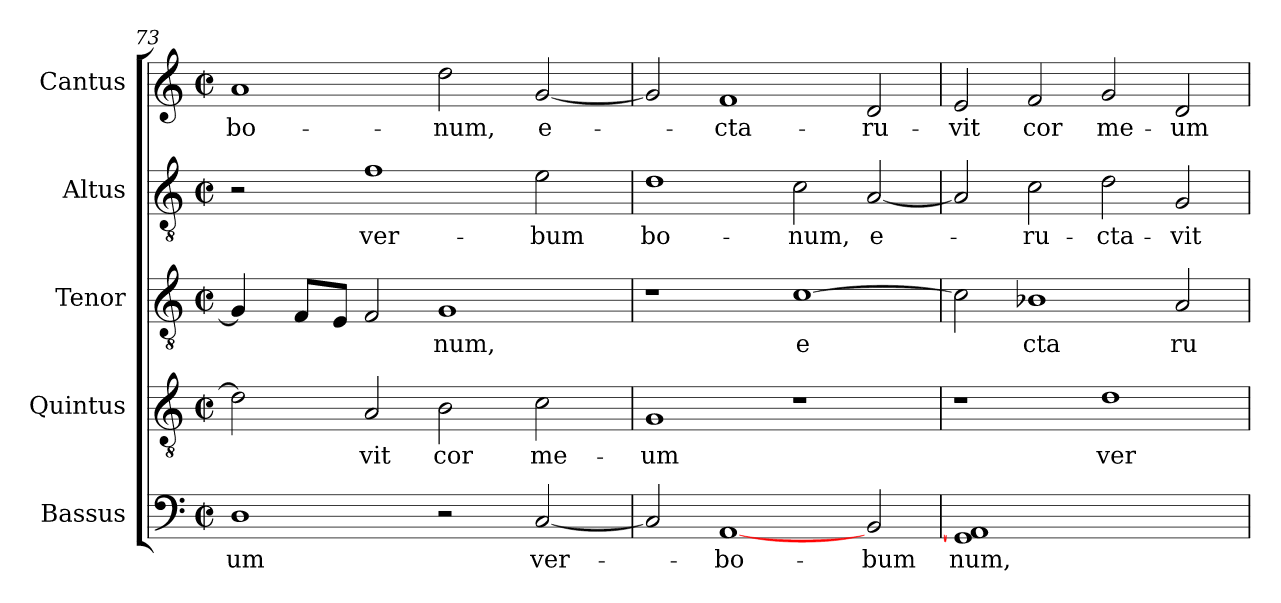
**kern	**text	**kern	**text	**kern	**text	**kern	**text	**kern	**text
*part5	*part5	*part4	*part4	*part3	*part3	*part2	*part2	*part1	*part1
*staff5	*staff5	*staff4	*staff4	*staff3	*staff3	*staff2	*staff2	*staff1	*staff1
*I"Bassus	*	*I"Quintus	*	*I"Tenor	*	*I"Altus	*	*I"Cantus	*
!!LO:PB:g=z
*clefF4	*	*clefGv2	*	*clefGv2	*	*clefGv2	*	*clefG2	*
*	*	*	*	*k[]	*	*	*	*k[]	*
*	*	*	*	*C:	*	*	*	*C:	*
*M2/2	*	*M2/2	*	*M2/2	*	*M2/2	*	*M2/2	*
*met(c|)	*	*met(c|)	*	*met(c|)	*	*met(c|)	*	*met(c|)	*
=73	=73	=73	=73	=73	=73	=73	=73	=73	=73
!	!LO:LY:b:cj	!	!	!	!	!	!	!	!LO:LY:b:cj
*	*	*^	*	*^	*	*	*	*	*
1D	-um	2d\]	8ryy	.	4G/]	4ryy	.	2r	.	1a	bo-
.	.	.	1...ryy	.	.	.	.	.	.	.	.
.	.	.	.	.	8F/L	64ryy	.	.	.	.	.
.	.	.	.	.	.	1ryy	.	.	.	.	.
.	.	.	.	.	8E/J	.	.	.	.	.	.
!	!	!	!	!LO:LY:b:cj	!	!	!	!	!LO:LY:b:cj	!	!
.	.	2A/	.	-vit	2F/	.	.	1f	ver-	.	.
!	!	!	!	!LO:LY:b:cj	!	!	!LO:LY:b:cj	!	!	!	!LO:LY:b:cj
2r	.	2B\	.	cor	1G	.	num,	.	.	2dd\	-num,
.	.	.	.	.	.	2ryy	.	.	.	.	.
!	!LO:LY:b	!	!	!LO:LY:b:cj	!	!	!	!	!LO:LY:b:cj	!	!LO:LY:b:cj
[<2C/	ver-	2c\	.	me-	.	.	.	2e\	-bum	[<2g/	e-
.	.	.	.	.	.	8...ryy	.	.	.	.	.
=74	=74	=74	=74	=74	=74	=74	=74	=74	=74	=74	=74
!	!	!	!	!LO:LY:b:cj	!	!	!	!	!LO:LY:b:cj	!	!
*	*	*v	*v	*	*	*	*	*	*	*	*
*	*	*	*	*v	*v	*	*	*	*	*
2C/]	.	1G	-um	1r	.	1d	bo-	2g/]	.
!	!LO:LY:b:cj	!	!	!	!	!	!	!	!LO:LY:b:cj
[<1AA	bo-	.	.	.	.	.	.	1f	-cta-
!	!	!	!	!	!LO:LY:b:rj	!	!LO:LY:b:cj	!	!
.	.	1r	.	[>1c	e	2c\	-num,	.	.
!	!LO:LY:b:cj	!	!	!	!	!	!LO:LY:b:cj	!	!LO:LY:b:cj
2BB/	-bum	.	.	.	.	[<2A/	e-	2d/	-ru-
=75	=75	=75	=75	=75	=75	=75	=75	=75	=75
!	!LO:LY:b:cj	!	!	!	!	!	!	!	!LO:LY:b:cj
1AA] 1GG	-num,	1r	.	2c\]	.	2A/]	.	2e/	-vit
!	!	!	!	!	!LO:LY:b:cj	!	!LO:LY:b:cj	!	!LO:LY:b:cj
.	.	.	.	1B-X	cta	2c\	-ru-	2f/	cor
!	!	!	!LO:LY:b:cj	!	!	!	!LO:LY:b:cj	!	!LO:LY:b:cj
1ryy	.	1d	ver-	.	.	2d\	-cta-	2g/	me-
!	!	!	!	!	!LO:LY:b:cj	!	!LO:LY:b:cj	!	!LO:LY:b:cj
.	.	.	.	2A/	ru	2G/	-vit	2d/	-um
=	=	=	=	=	=	=	=	=	=
*-	*-	*-	*-	*-	*-	*-	*-	*-	*-
